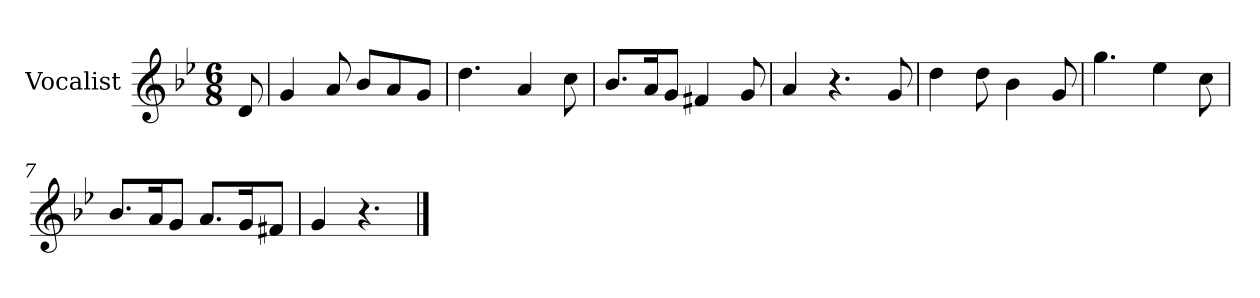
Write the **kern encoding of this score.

**kern
*part1
*staff1
*I"Vocalist
*k[b-e-]
*g:
*M6/8
=
8d
=1
4g
8a
8b-L
8a
8gJ
=2
4.dd
4a
8cc
=3
8.b-L
16aK
8gJ
4f#X
8g
=4
4a
4.r
8g
=5
4dd
8dd
4b-
8g
=6
4.gg
4ee-
8cc
=7
8.b-L
16aK
8gJ
8.aL
16gK
8f#XJ
=8
4g
4.r
==
*-
